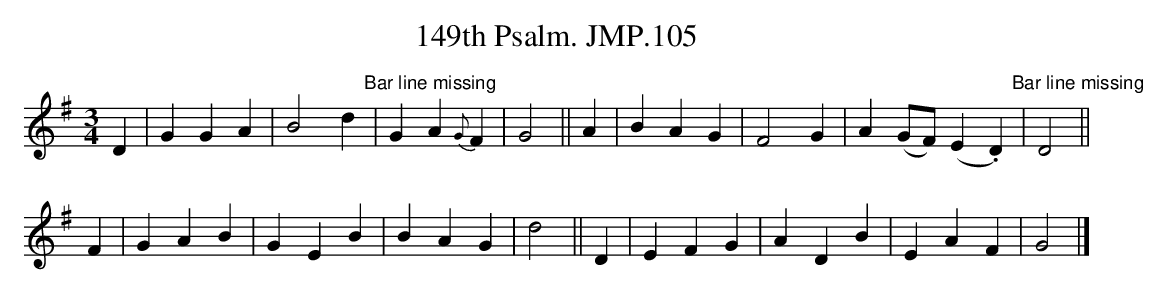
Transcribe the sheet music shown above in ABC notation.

X:1
T:149th Psalm. JMP.105
M:3/4
L:1/4
K:G major
D | GGA | B2d "Bar line missing" | GA{G}F | G2 || A |\
BAG | F2 G | A (G/F/) (E.D) "Bar line missing" | D2 ||
F | GAB | GEB | BAG | d2 ||D | EFG | ADB | EAF | G2 |]
